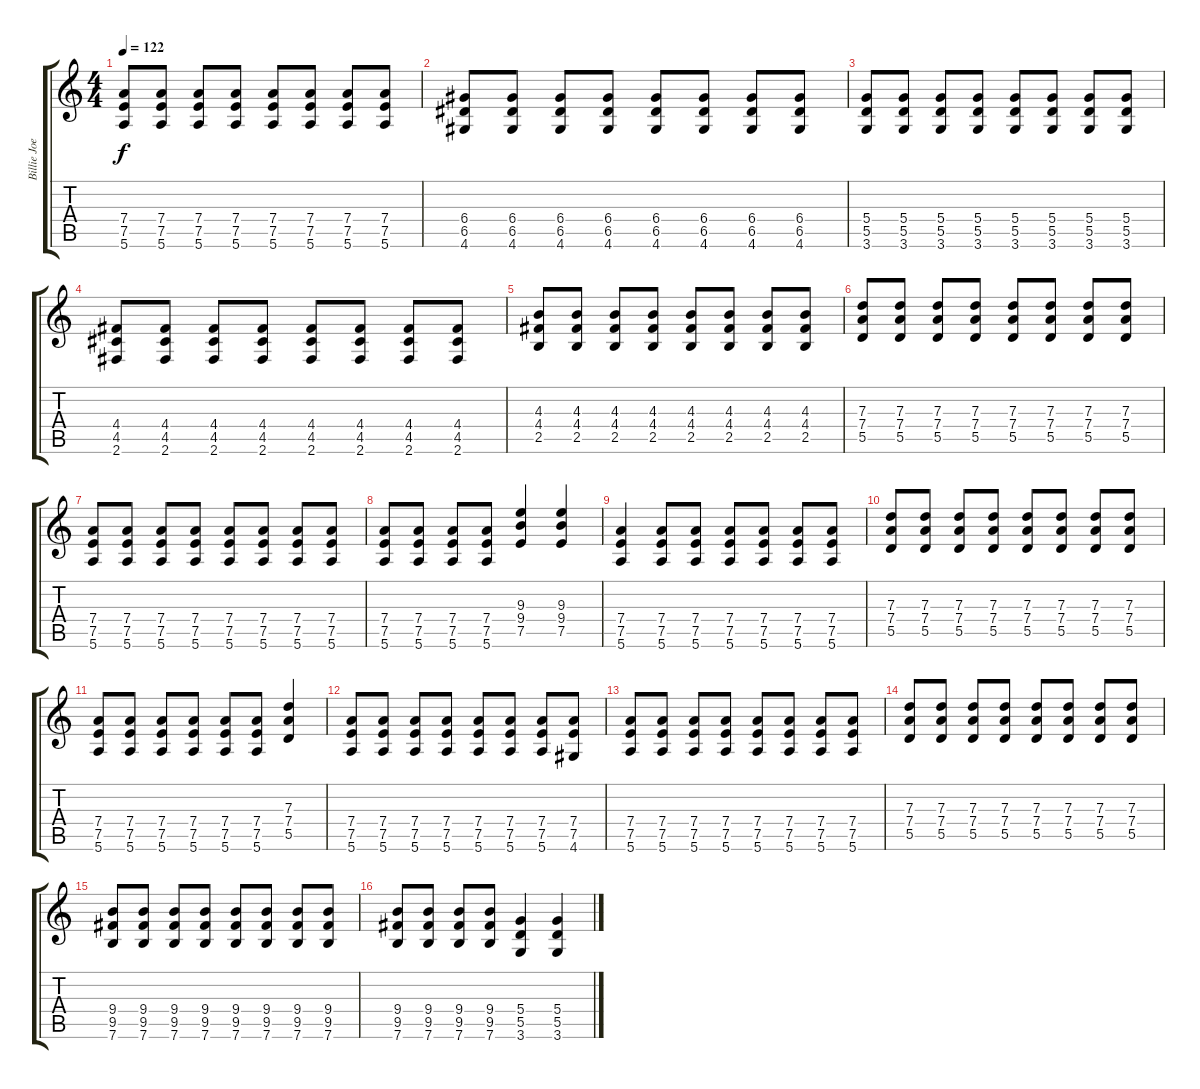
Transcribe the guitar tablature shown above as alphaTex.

\track ("Billie Joe (Guitar)" "Billie Joe") {instrument overdrivenguitar}
\staff {score tabs}
\tuning (E4 B3 G3 D3 A2 E2) {hide}
\ts (4 4)
\tempo 122
\clef g2
\ks c
(7.4 7.5 5.6).8{dy f instrument overdrivenguitar} (7.4 7.5 5.6).8 (7.4 7.5 5.6).8 (7.4 7.5 5.6).8 (7.4 7.5 5.6).8 (7.4 7.5 5.6).8 (7.4 7.5 5.6).8 (7.4 7.5 5.6).8 |
(6.4 6.5 4.6).8 (6.4 6.5 4.6).8 (6.4 6.5 4.6).8 (6.4 6.5 4.6).8 (6.4 6.5 4.6).8 (6.4 6.5 4.6).8 (6.4 6.5 4.6).8 (6.4 6.5 4.6).8 |
(5.4 5.5 3.6).8 (5.4 5.5 3.6).8 (5.4 5.5 3.6).8 (5.4 5.5 3.6).8 (5.4 5.5 3.6).8 (5.4 5.5 3.6).8 (5.4 5.5 3.6).8 (5.4 5.5 3.6).8 |
(4.4 4.5 2.6).8 (4.4 4.5 2.6).8 (4.4 4.5 2.6).8 (4.4 4.5 2.6).8 (4.4 4.5 2.6).8 (4.4 4.5 2.6).8 (4.4 4.5 2.6).8 (4.4 4.5 2.6).8 |
(4.3 4.4 2.5).8 (4.3 4.4 2.5).8 (4.3 4.4 2.5).8 (4.3 4.4 2.5).8 (4.3 4.4 2.5).8 (4.3 4.4 2.5).8 (4.3 4.4 2.5).8 (4.3 4.4 2.5).8 |
(7.3 7.4 5.5).8 (7.3 7.4 5.5).8 (7.3 7.4 5.5).8 (7.3 7.4 5.5).8 (7.3 7.4 5.5).8 (7.3 7.4 5.5).8 (7.3 7.4 5.5).8 (7.3 7.4 5.5).8 |
(7.4 7.5 5.6).8 (7.4 7.5 5.6).8 (7.4 7.5 5.6).8 (7.4 7.5 5.6).8 (7.4 7.5 5.6).8 (7.4 7.5 5.6).8 (7.4 7.5 5.6).8 (7.4 7.5 5.6).8 |
(7.4 7.5 5.6).8 (7.4 7.5 5.6).8 (7.4 7.5 5.6).8 (7.4 7.5 5.6).8 (9.3 9.4 7.5).4 (9.3 9.4 7.5).4 |
(7.4 7.5 5.6).4 (7.4 7.5 5.6).8 (7.4 7.5 5.6).8 (7.4 7.5 5.6).8 (7.4 7.5 5.6).8 (7.4 7.5 5.6).8 (7.4 7.5 5.6).8 |
(7.3 7.4 5.5).8 (7.3 7.4 5.5).8 (7.3 7.4 5.5).8 (7.3 7.4 5.5).8 (7.3 7.4 5.5).8 (7.3 7.4 5.5).8 (7.3 7.4 5.5).8 (7.3 7.4 5.5).8 |
(7.4 7.5 5.6).8 (7.4 7.5 5.6).8 (7.4 7.5 5.6).8 (7.4 7.5 5.6).8 (7.4 7.5 5.6).8 (7.4 7.5 5.6).8 (7.3 7.4 5.5).4 |
(7.4 7.5 5.6).8 (7.4 7.5 5.6).8 (7.4 7.5 5.6).8 (7.4 7.5 5.6).8 (7.4 7.5 5.6).8 (7.4 7.5 5.6).8 (7.4 7.5 5.6).8 (7.4 7.5 4.6).8 |
(7.4 7.5 5.6).8 (7.4 7.5 5.6).8 (7.4 7.5 5.6).8 (7.4 7.5 5.6).8 (7.4 7.5 5.6).8 (7.4 7.5 5.6).8 (7.4 7.5 5.6).8 (7.4 7.5 5.6).8 |
(7.3 7.4 5.5).8 (7.3 7.4 5.5).8 (7.3 7.4 5.5).8 (7.3 7.4 5.5).8 (7.3 7.4 5.5).8 (7.3 7.4 5.5).8 (7.3 7.4 5.5).8 (7.3 7.4 5.5).8 |
(9.4 9.5 7.6).8 (9.4 9.5 7.6).8 (9.4 9.5 7.6).8 (9.4 9.5 7.6).8 (9.4 9.5 7.6).8 (9.4 9.5 7.6).8 (9.4 9.5 7.6).8 (9.4 9.5 7.6).8 |
(9.4 9.5 7.6).8 (9.4 9.5 7.6).8 (9.4 9.5 7.6).8 (9.4 9.5 7.6).8 (5.4 5.5 3.6).4 (5.4 5.5 3.6).4
